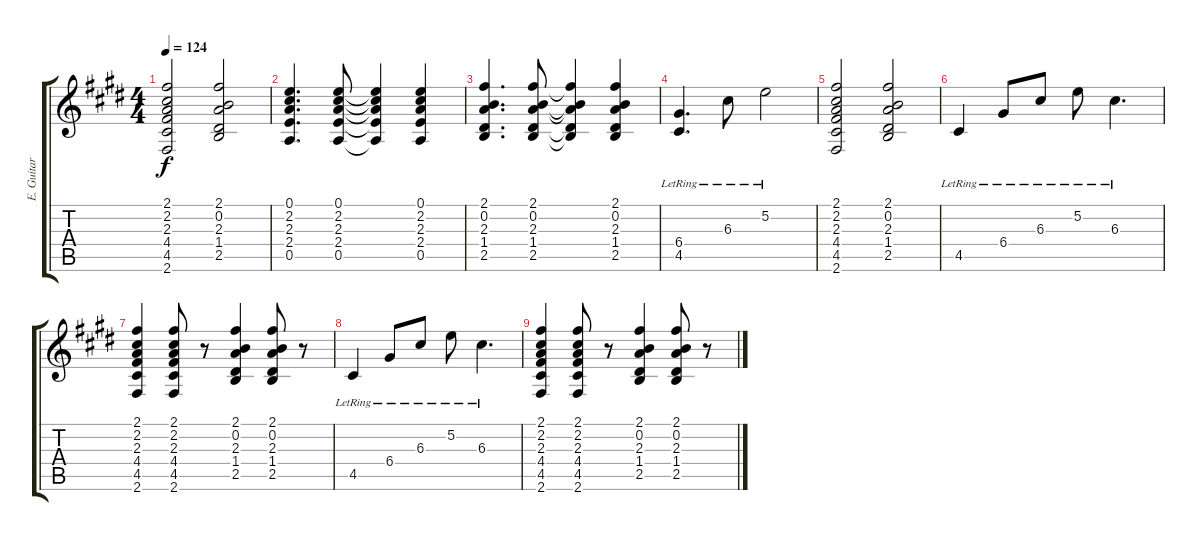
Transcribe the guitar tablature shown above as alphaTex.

\track ("E. Guitar" "E. Guitar") {instrument electricguitarclean}
\staff {score tabs}
\tuning (E4 B3 G3 D3 A2 E2) {hide}
\ts (4 4)
\tempo 124
\clef g2
\ks e
(2.1 2.2 2.3 4.4 4.5 2.6).2{dy f} (2.1 0.2 2.3 1.4 2.5).2 |
(0.1 2.2 2.3 2.4 0.5).4{d} (0.1 2.2 2.3 2.4 0.5).8 (0.1{t} 2.2{t} 2.3{t} 2.4{t} 0.5{t}).4 (0.1 2.2 2.3 2.4 0.5).4 |
(2.1 0.2 2.3 1.4 2.5).4{d} (2.1 0.2 2.3 1.4 2.5).8 (2.1{t} 0.2{t} 2.3{t} 1.4{t} 2.5{t}).4 (2.1 0.2 2.3 1.4 2.5).4 |
(6.4{lr} 4.5{lr}).4{d} 6.3{lr}.8 5.2{lr}.2 |
(2.1 2.2 2.3 4.4 4.5 2.6).2 (2.1 0.2 2.3 1.4 2.5).2 |
4.5{lr}.4 6.4{lr}.8 6.3{lr}.8 5.2{lr}.8 6.3{lr}.4{d} |
(2.1 2.2 2.3 4.4 4.5 2.6).4 (2.1 2.2 2.3 4.4 4.5 2.6).8 r.8 (2.1 0.2 2.3 1.4 2.5).4 (2.1 0.2 2.3 1.4 2.5).8 r.8 |
4.5{lr}.4 6.4{lr}.8 6.3{lr}.8 5.2{lr}.8 6.3{lr}.4{d} |
(2.1 2.2 2.3 4.4 4.5 2.6).4 (2.1 2.2 2.3 4.4 4.5 2.6).8 r.8 (2.1 0.2 2.3 1.4 2.5).4 (2.1 0.2 2.3 1.4 2.5).8 r.8
